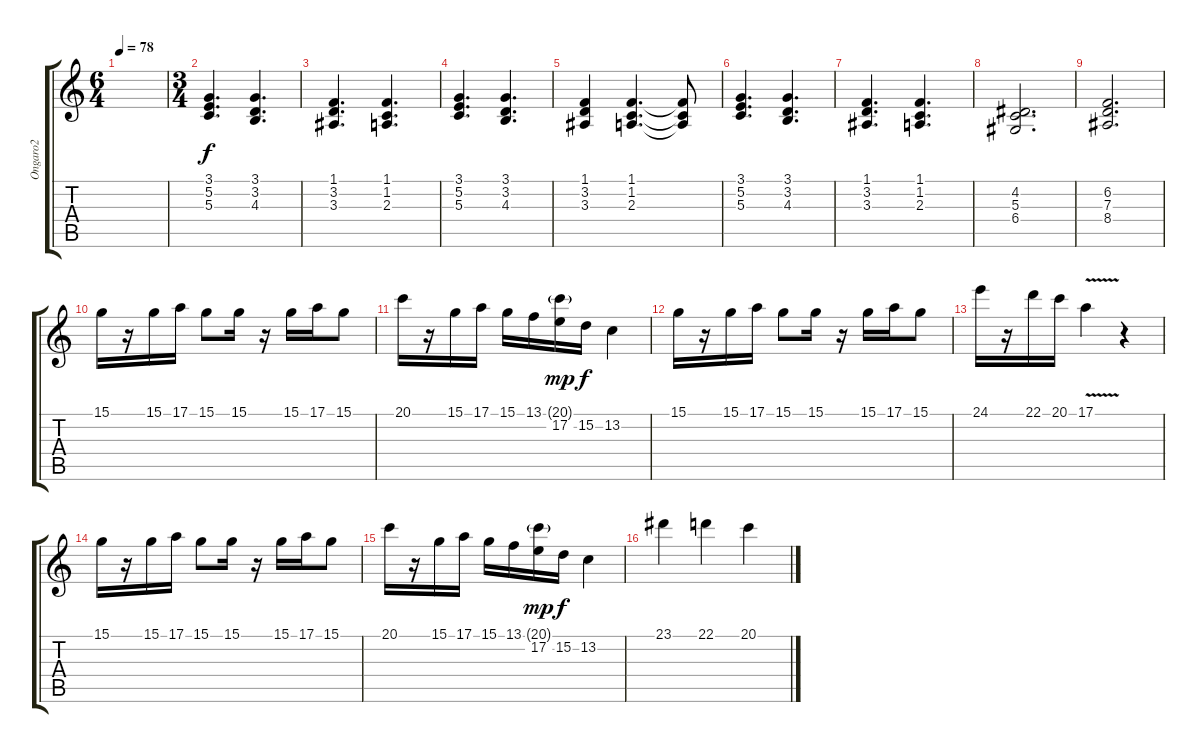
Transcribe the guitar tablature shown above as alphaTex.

\track ("Ongaro2" "Ongaro2") {instrument stringensemble1}
\staff {score tabs}
\tuning (E4 B3 G3 D3 A2 E2) {hide}
\ts (6 4)
\tempo 78
\clef g2
\ks c
|
\ts (3 4)
(3.1 5.2 5.3).4{d volume 6 instrument stringensemble1} (3.1 3.2 4.3).4{d volume 7} |
(1.1 3.2 3.3).4{d volume 7} (1.1 1.2 2.3).4{d} |
(3.1 5.2 5.3).4{d volume 6 instrument stringensemble1} (3.1 3.2 4.3).4{d volume 7} |
(1.1 3.2 3.3).4{volume 7} (1.1 1.2 2.3).4{d} (1.1{t} 1.2{t} 2.3{t}).8 |
(3.1 5.2 5.3).4{d volume 6 instrument stringensemble1} (3.1 3.2 4.3).4{d volume 7} |
(1.1 3.2 3.3).4{d volume 7} (1.1 1.2 2.3).4{d} |
(4.2 5.3 6.4).2{d volume 7} |
(6.2 7.3 8.4).2{d volume 7} |
15.1.16{volume 10 instrument flute} r.16 15.1.16 17.1.16 15.1.8{volume 10 instrument flute} 15.1.16 r.16 15.1.16 17.1.16 15.1.8{volume 10 instrument flute} |
20.1.16{volume 10 instrument flute} r.16 15.1.16 17.1.16 15.1.16{volume 10 instrument flute} 13.1.16 (20.1{g} 17.2).16{dy mp} 15.2.16{dy f} 13.2.4 |
15.1.16{volume 10 instrument flute} r.16 15.1.16 17.1.16 15.1.8{volume 10 instrument flute} 15.1.16 r.16 15.1.16 17.1.16 15.1.8{volume 10 instrument flute} |
24.1.16{volume 10 instrument flute} r.16 22.1.16 20.1.16 17.1{v}.4 r.4 |
15.1.16{volume 10 instrument flute} r.16 15.1.16 17.1.16 15.1.8{volume 10 instrument flute} 15.1.16 r.16 15.1.16 17.1.16 15.1.8{volume 10 instrument flute} |
20.1.16{volume 10 instrument flute} r.16 15.1.16 17.1.16 15.1.16{volume 10 instrument flute} 13.1.16 (20.1{g} 17.2).16{dy mp} 15.2.16{dy f} 13.2.4 |
23.1.4{volume 11 instrument flute} 22.1.4 20.1.4
